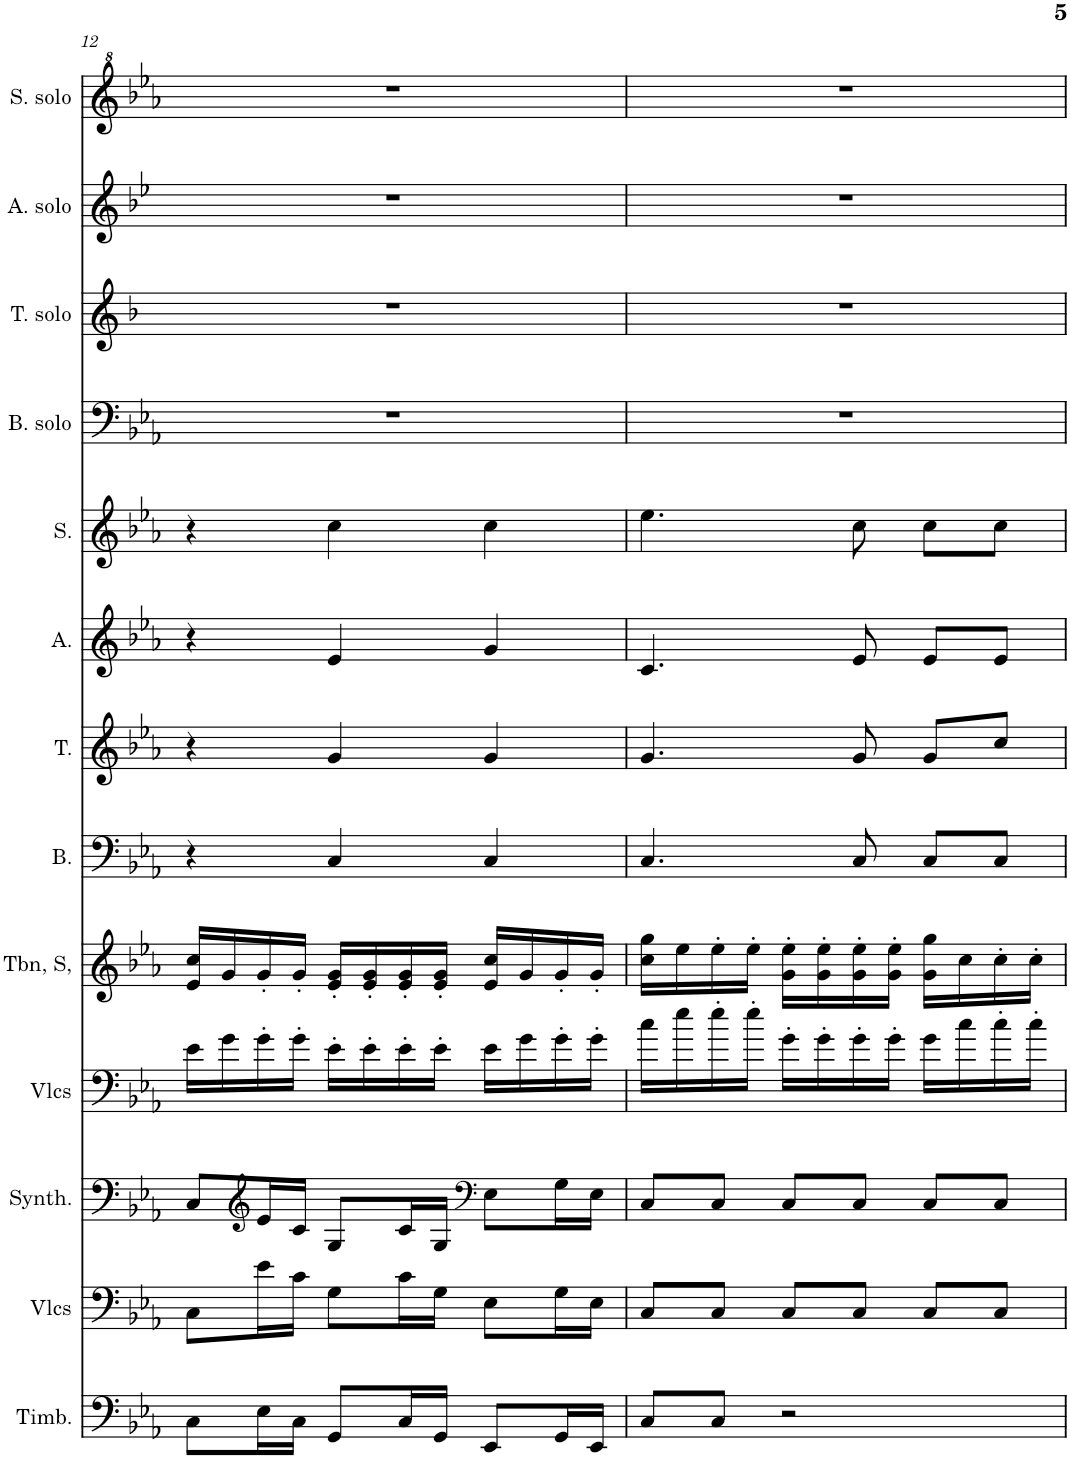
**kern	**kern	**kern	**kern	**kern	**kern	**kern	**kern	**kern	**kern	**kern	**kern	**kern
*part13	*part12	*part11	*part10	*part9	*part8	*part7	*part6	*part5	*part4	*part3	*part2	*part1
*staff13	*staff12	*staff11	*staff10	*staff9	*staff8	*staff7	*staff6	*staff5	*staff4	*staff3	*staff2	*staff1
*I"Timbales, Staff-1	*I"Violoncelles, D'Bass/Strings, etc	*I"Synthétiseur d'instruments à cordes, Synth strings, etc	*I"Violoncelles, Synth strings 2	*I"Trombone Soprano, 1st violins	*I"Basse	*I"Ténor	*I"Alto	*I"Soprano	*I"Bases Solo	*I"Tenor Solo	*I"Alto Solo	*I"Soprano Solo
*I'Timb.	*I'Vlcs	*I'Synth.	*I'Vlcs	*I'Tbn, S,	*I'B.	*I'T.	*I'A.	*I'S.	*I'B. solo	*I'T. solo	*I'A. solo	*I'S. solo
!!LO:PB:g=z
*clefF4	*clefF4	*clefF4	*clefF4	*clefG2	*clefF4	*clefG2	*clefG2	*clefG2	*clefF4	*clefG2	*clefG2	*clefG^2
*	*	*	*	*	*	*	*	*	*	*Trd8c14	*Trd4c7	*
*k[b-e-a-]	*k[b-e-a-]	*k[b-e-a-]	*k[b-e-a-]	*k[b-e-a-]	*k[b-e-a-]	*k[b-e-a-]	*k[b-e-a-]	*k[b-e-a-]	*k[b-e-a-]	*k[b-]	*k[b-e-]	*k[b-e-a-]
*M3/4	*M3/4	*M3/4	*M3/4	*M3/4	*M3/4	*M3/4	*M3/4	*M3/4	*M3/4	*M3/4	*M3/4	*M3/4
=12	=12	=12	=12	=12	=12	=12	=12	=12	=12	=12	=12	=12
8C\L	8C\L	8C/L	16e-\LL	16e-/ 16cc/LL	4r	4r	4r	4r	2.r	2.r	2.r	2.r
.	.	.	16g\	16g/	.	.	.	.	.	.	.	.
*	*	*clefG2	*	*	*	*	*	*	*	*	*	*
16E-\L	16e-\L	16e-/L	16g'\	16g'/	.	.	.	.	.	.	.	.
16C\JJ	16c\JJ	16c/JJ	16g'\JJ	16g'/JJ	.	.	.	.	.	.	.	.
8GG/L	8G\L	8G/L	16e-'\LL	16e-/' 16g/'LL	4C/	4g/	4e-/	4cc\	.	.	.	.
.	.	.	16e-'\	16e-/' 16g/'	.	.	.	.	.	.	.	.
16C/L	16c\L	16c/L	16e-'\	16e-/' 16g/'	.	.	.	.	.	.	.	.
16GG/JJ	16G\JJ	16G/JJ	16e-'\JJ	16e-/' 16g/'JJ	.	.	.	.	.	.	.	.
*	*	*clefF4	*	*	*	*	*	*	*	*	*	*
8EE-/L	8E-\L	8E-\L	16e-\LL	16e-/ 16cc/LL	4C/	4g/	4g/	4cc\	.	.	.	.
.	.	.	16g\	16g/	.	.	.	.	.	.	.	.
16GG/L	16G\L	16G\L	16g'\	16g'/	.	.	.	.	.	.	.	.
16EE-/JJ	16E-\JJ	16E-\JJ	16g'\JJ	16g'/JJ	.	.	.	.	.	.	.	.
=13	=13	=13	=13	=13	=13	=13	=13	=13	=13	=13	=13	=13
8C/L	8C/L	8C/L	16cc\LL	16cc\ 16gg\LL	4.C/	4.g/	4.c/	4.ee-\	2.r	2.r	2.r	2.r
.	.	.	16ee-\	16ee-\	.	.	.	.	.	.	.	.
8C/J	8C/J	8C/J	16ee-'\	16ee-'\	.	.	.	.	.	.	.	.
.	.	.	16ee-'\JJ	16ee-'\JJ	.	.	.	.	.	.	.	.
2r	8C/L	8C/L	16g'\LL	16g\' 16ee-\'LL	.	.	.	.	.	.	.	.
.	.	.	16g'\	16g\' 16ee-\'	.	.	.	.	.	.	.	.
.	8C/J	8C/J	16g'\	16g\' 16ee-\'	8C/	8g/	8e-/	8cc\	.	.	.	.
.	.	.	16g'\JJ	16g\' 16ee-\'JJ	.	.	.	.	.	.	.	.
.	8C/L	8C/L	16g\LL	16g\ 16gg\LL	8C/L	8g/L	8e-/L	8cc\L	.	.	.	.
.	.	.	16cc\	16cc\	.	.	.	.	.	.	.	.
.	8C/J	8C/J	16cc'\	16cc'\	8C/J	8cc/J	8e-/J	8cc\J	.	.	.	.
.	.	.	16cc'\JJ	16cc'\JJ	.	.	.	.	.	.	.	.
=	=	=	=	=	=	=	=	=	=	=	=	=
*-	*-	*-	*-	*-	*-	*-	*-	*-	*-	*-	*-	*-
